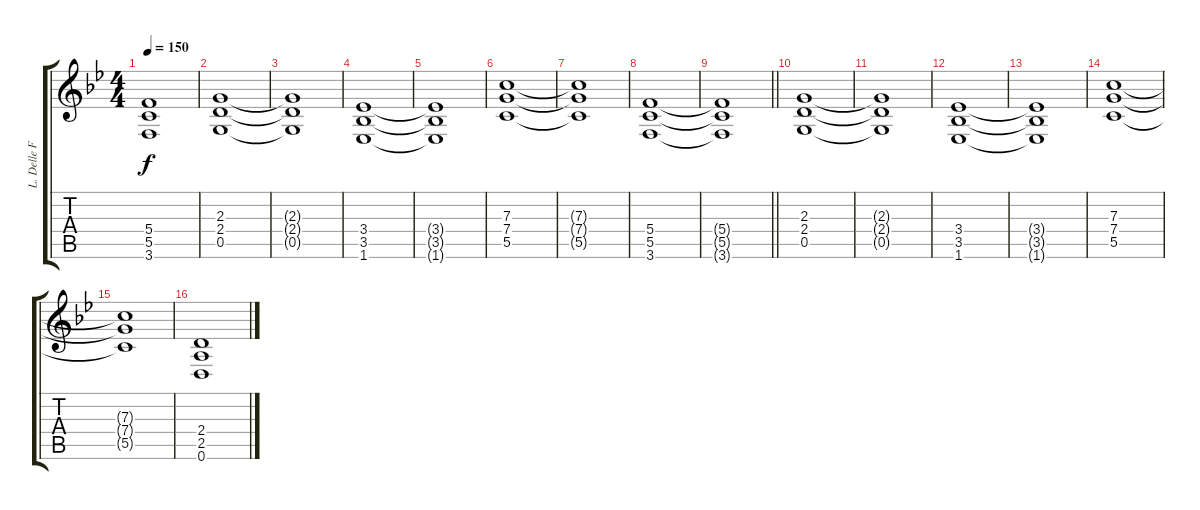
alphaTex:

\track ("L. Delle Fave (Dist. Guitar L)" "L. Delle F") {instrument overdrivenguitar}
\staff {score tabs}
\tuning (D4 A3 F3 C3 G2 D2) {hide}
\ts (4 4)
\tempo 150
\clef g2
\ks gminor
(5.4{t} 5.5{t} 3.6{t}).1{dy f} |
(2.3 2.4 0.5).1 |
(2.3{t} 2.4{t} 0.5{t}).1 |
(3.4 3.5 1.6).1 |
(3.4{t} 3.5{t} 1.6{t}).1 |
(7.3 7.4 5.5).1 |
(7.3{t} 7.4{t} 5.5{t}).1 |
(5.4 5.5 3.6).1 |
\barLineRight lightlight
(5.4{t} 5.5{t} 3.6{t}).1 |
(2.3 2.4 0.5).1 |
(2.3{t} 2.4{t} 0.5{t}).1 |
(3.4 3.5 1.6).1 |
(3.4{t} 3.5{t} 1.6{t}).1 |
(7.3 7.4 5.5).1 |
(7.3{t} 7.4{t} 5.5{t}).1 |
(2.4 2.5 0.6).1
